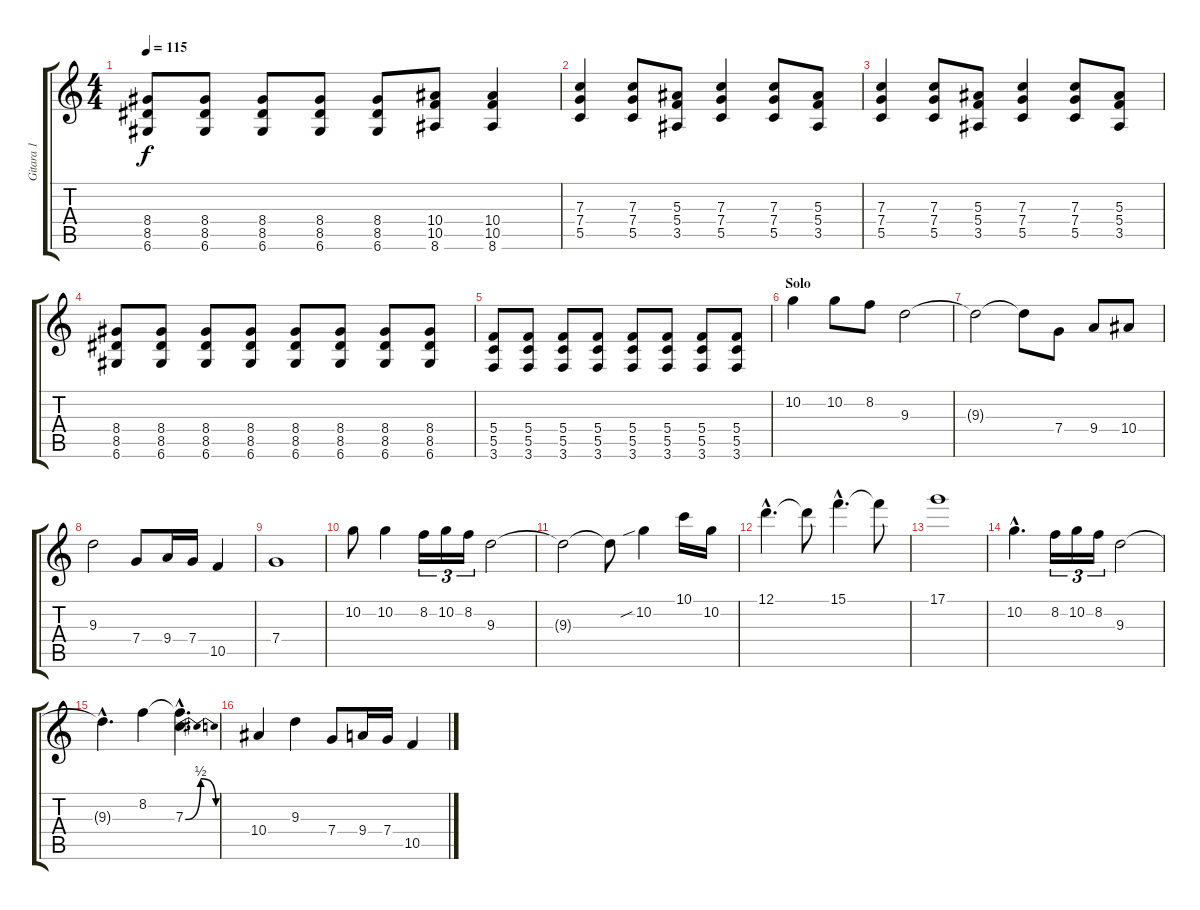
\track ("Gitara 1" "Gitara 1") {instrument distortionguitar}
\staff {score tabs}
\tuning (D4 A3 F3 C3 G2 D2) {hide}
\ts (4 4)
\tempo 115
\clef g2
\ks c
(8.4 8.5 6.6).8{dy f} (8.4 8.5 6.6).8 (8.4 8.5 6.6).8 (8.4 8.5 6.6).8 (8.4 8.5 6.6).8 (10.4 10.5 8.6).8 (10.4 10.5 8.6).4 |
(7.3 7.4 5.5).4 (7.3 7.4 5.5).8 (5.3 5.4 3.5).8 (7.3 7.4 5.5).4 (7.3 7.4 5.5).8 (5.3 5.4 3.5).8 |
(7.3 7.4 5.5).4 (7.3 7.4 5.5).8 (5.3 5.4 3.5).8 (7.3 7.4 5.5).4 (7.3 7.4 5.5).8 (5.3 5.4 3.5).8 |
(8.4 8.5 6.6).8 (8.4 8.5 6.6).8 (8.4 8.5 6.6).8 (8.4 8.5 6.6).8 (8.4 8.5 6.6).8 (8.4 8.5 6.6).8 (8.4 8.5 6.6).8 (8.4 8.5 6.6).8 |
(5.4 5.5 3.6).8 (5.4 5.5 3.6).8 (5.4 5.5 3.6).8 (5.4 5.5 3.6).8 (5.4 5.5 3.6).8 (5.4 5.5 3.6).8 (5.4 5.5 3.6).8 (5.4 5.5 3.6).8 |
\section ("" "Solo")
10.2.4 10.2.8 8.2.8 9.3.2 |
9.3{t}.2 9.3{t}.8 7.4.8 9.4.8 10.4.8 |
9.3.2 7.4.8 9.4.16 7.4.16 10.5.4 |
7.4.1 |
10.2.8 10.2.4 8.2.16{tu (3 2)} 10.2.16{tu (3 2)} 8.2.16{tu (3 2)} 9.3.2 |
9.3{t}.2 9.3{t}.8 10.2{sib}.4 10.1.16 10.2.16 |
12.1{hac}.4{d} 12.1{t}.8 15.1{hac}.4{d} 15.1{t}.8 |
17.1.1 |
10.2{hac}.4{d} 8.2.16{tu (3 2)} 10.2.16{tu (3 2)} 8.2.16{tu (3 2)} 9.3.2 |
9.3{hac t}.4{d} 8.2.4 (8.2{hac t} 7.3{be (bendrelease 0 0 30 2 50 2 60 0) hac}).4{d} |
10.4.4 9.3.4 7.4.8 9.4.16 7.4.16 10.5.4
